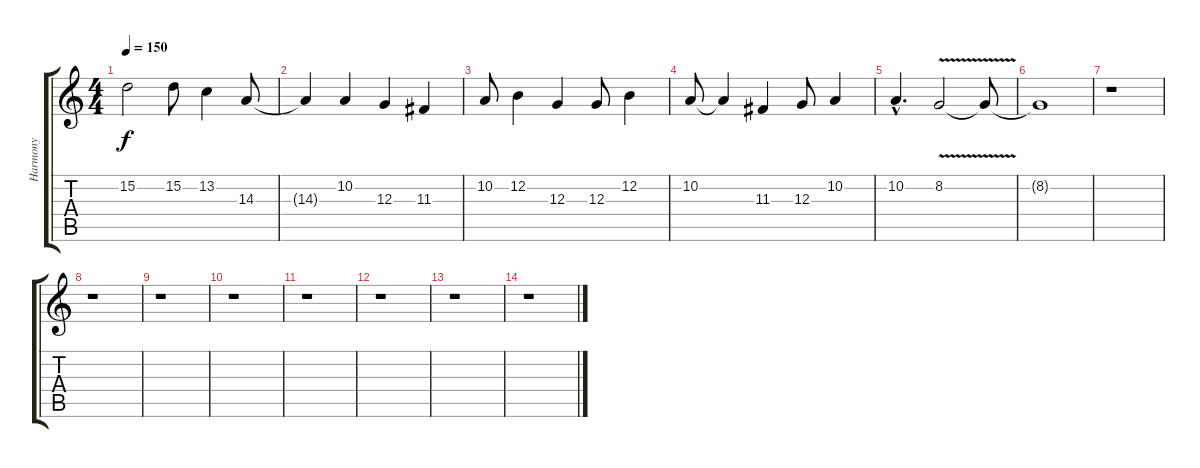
\track ("Harmony" "Harmony") {instrument lead2sawtooth}
\staff {score tabs}
\tuning (E4 B3 G3 D3 A2 E2) {hide}
\ts (4 4)
\tempo 150
\clef g2
\ks c
15.2.2{dy f} 15.2.8 13.2.4 14.3.8 |
14.3{t}.4 10.2.4 12.3.4 11.3.4 |
10.2.8 12.2.4 12.3.4 12.3.8 12.2.4 |
10.2.8 10.2{t}.4 11.3.4 12.3.8 10.2.4 |
10.2{hac}.4{d} 8.2{v}.2 8.2{t}.8 |
8.2{t}.1 |
r.1 |
r.1 |
r.1 |
r.1 |
r.1 |
r.1 |
r.1 |
r.1
